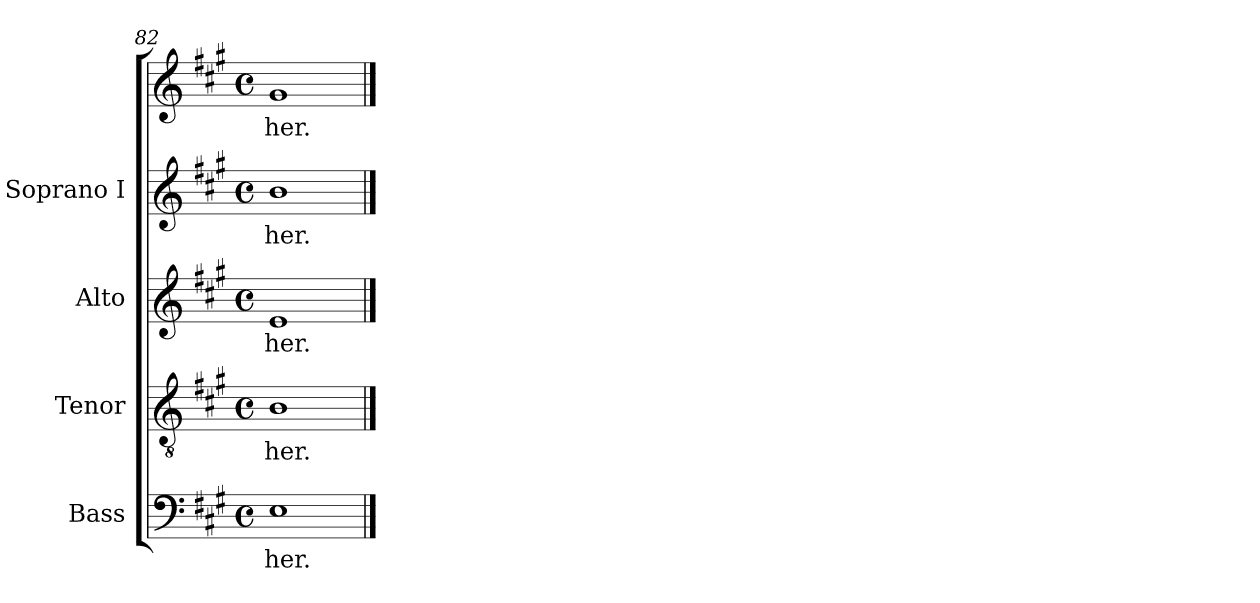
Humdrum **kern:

**kern	**text	**kern	**text	**kern	**text	**kern	**text	**kern	**text
*part4	*part4	*part3	*part3	*part2	*part2	*part1	*part1	*part1	*part1
*staff5	*staff5	*staff4	*staff4	*staff3	*staff3	*staff2	*staff2	*staff1	*staff1
*I"Bass	*	*I"Tenor	*	*I"Alto	*	*I"Soprano I	*	*	*
*I'B	*	*I'T	*	*I'A	*	*I'S	*	*	*
*clefF4	*	*clefGv2	*	*clefG2	*	*clefG2	*	*clefG2	*
*k[f#c#g#]	*	*k[f#c#g#]	*	*k[f#c#g#]	*	*k[f#c#g#]	*	*k[f#c#g#]	*
*A:	*	*A:	*	*A:	*	*A:	*	*A:	*
*M4/4	*	*M4/4	*	*M4/4	*	*M4/4	*	*M4/4	*
*met(c)	*	*met(c)	*	*met(c)	*	*met(c)	*	*met(c)	*
=82	=82	=82	=82	=82	=82	=82	=82	=82	=82
!	!LO:LY:b	!	!LO:LY:b	!	!LO:LY:b	!	!LO:LY:b	!	!LO:LY:b
1E	her.	1B	her.	1e	her.	1b	her.	1g#	her.
==	==	==	==	==	==	==	==	==	==
*-	*-	*-	*-	*-	*-	*-	*-	*-	*-
